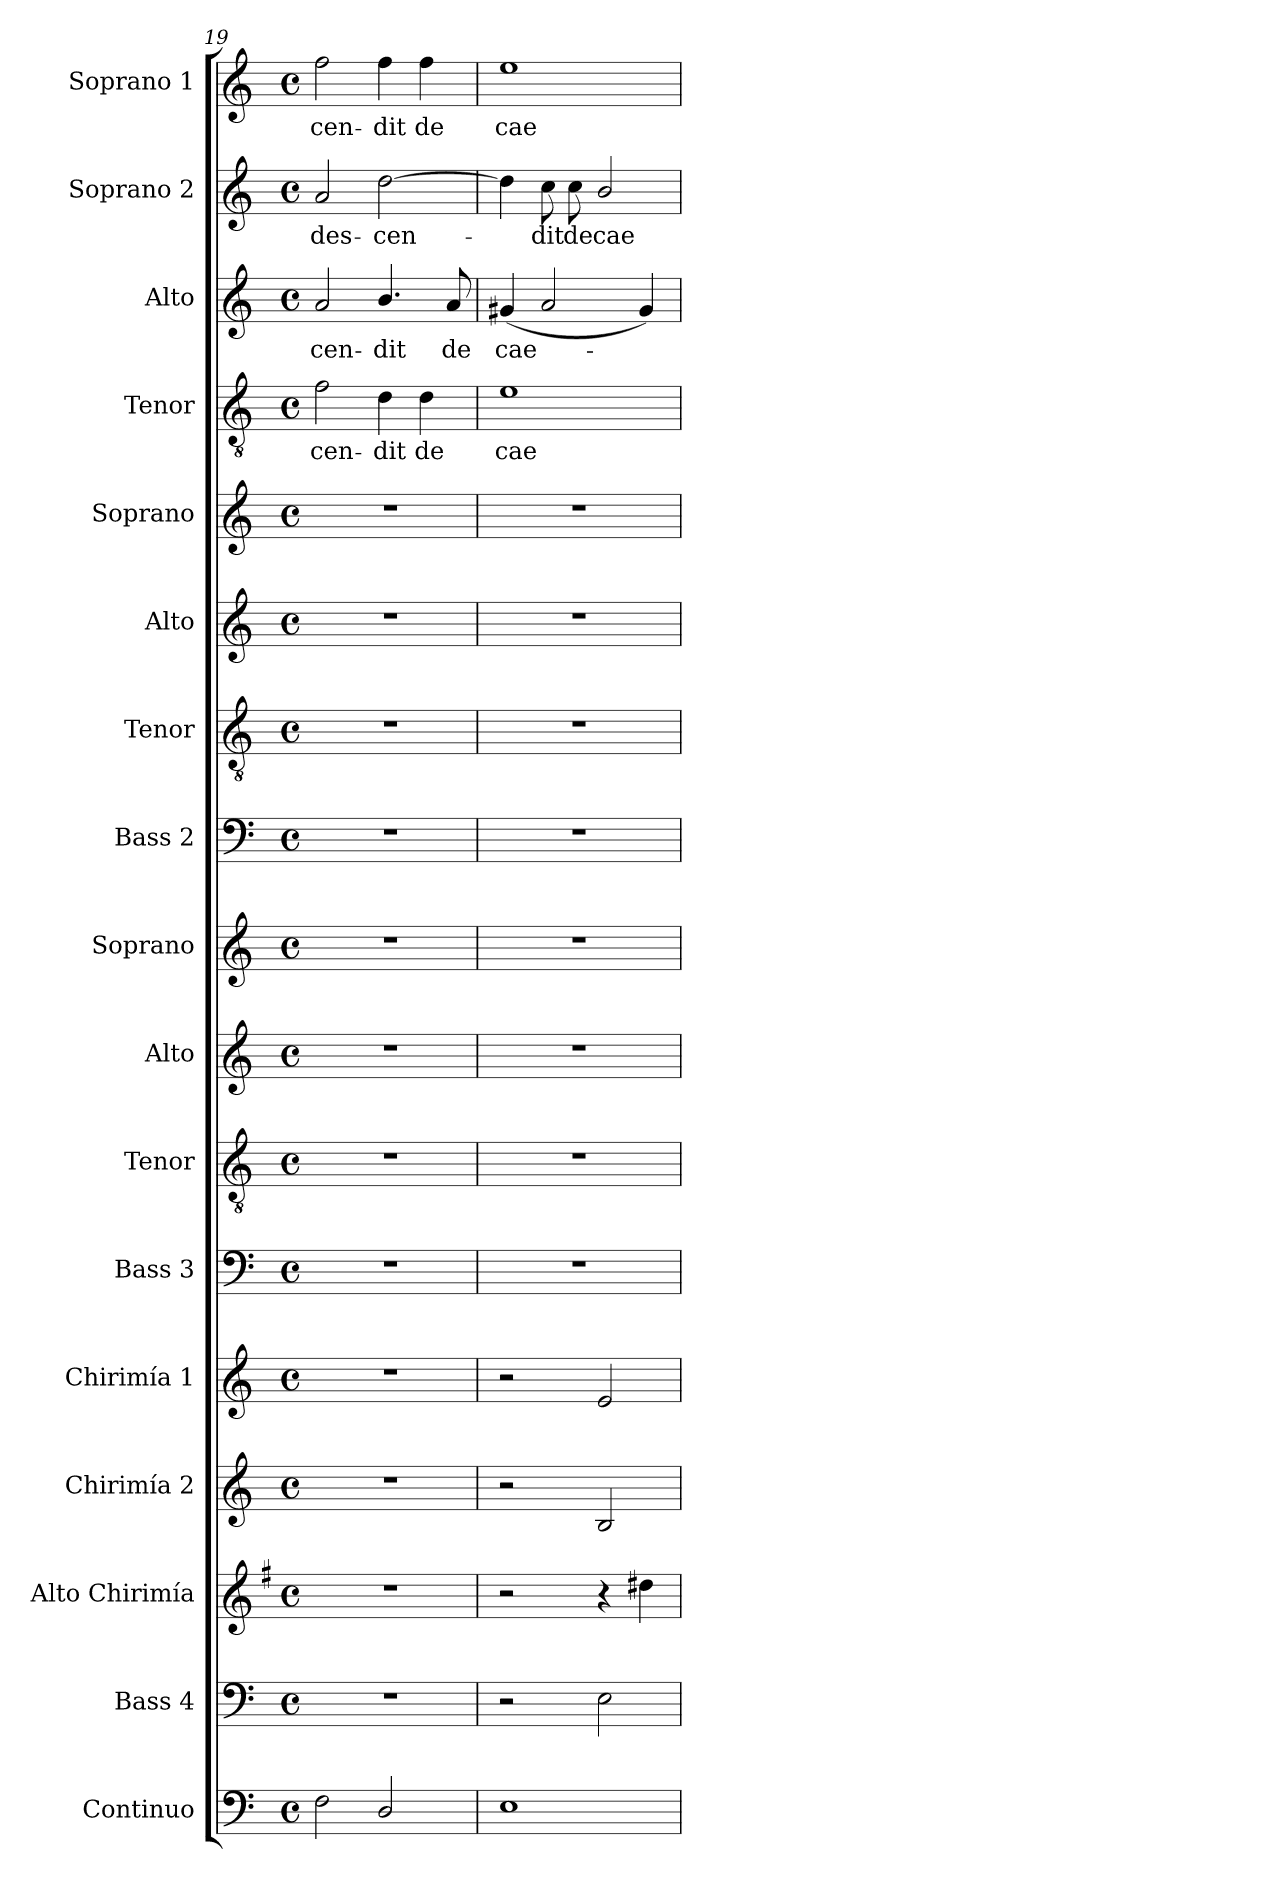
**kern	**kern	**kern	**kern	**kern	**kern	**kern	**kern	**kern	**kern	**kern	**kern	**kern	**kern	**text	**kern	**text	**kern	**text	**kern	**text
*part17	*part16	*part15	*part14	*part13	*part12	*part11	*part10	*part9	*part8	*part7	*part6	*part5	*part4	*part4	*part3	*part3	*part2	*part2	*part1	*part1
*staff17	*staff16	*staff15	*staff14	*staff13	*staff12	*staff11	*staff10	*staff9	*staff8	*staff7	*staff6	*staff5	*staff4	*staff4	*staff3	*staff3	*staff2	*staff2	*staff1	*staff1
*I"Continuo	*I"Bass  4	*I"Alto Chirimía	*I"Chirimía 2	*I"Chirimía 1	*I"Bass 3	*I"Tenor	*I"Alto	*I"Soprano	*I"Bass 2	*I"Tenor	*I"Alto	*I"Soprano	*I"Tenor	*	*I"Alto	*	*I"Soprano 2	*	*I"Soprano 1	*
*I'Cont.	*I'B4.	*I'Alt. Chi.	*I'Chi. 2	*I'Chi. 1	*I'B3.	*I'T.	*I'A.	*I'S.	*I'B2.	*I'T.	*I'A.	*I'S.	*I'T.	*	*I'A.	*	*I'S.	*	*I'S.	*
*clefF4	*clefF4	*clefG2	*clefG2	*clefG2	*clefF4	*clefGv2	*clefG2	*clefG2	*clefF4	*clefGv2	*clefG2	*clefG2	*clefGv2	*	*clefG2	*	*clefG2	*	*clefG2	*
*	*	*ITrd4c7	*	*	*	*ITrd7c12	*	*	*	*ITrd7c12	*	*	*ITrd7c12	*	*	*	*	*	*	*
*k[]	*k[]	*k[]	*k[]	*k[]	*k[]	*k[]	*k[]	*k[]	*k[]	*k[]	*k[]	*k[]	*k[]	*	*k[]	*	*k[]	*	*k[]	*
*C:	*C:	*C:	*C:	*C:	*C:	*C:	*C:	*C:	*C:	*C:	*C:	*C:	*C:	*	*C:	*	*C:	*	*C:	*
*M4/4	*M4/4	*M4/4	*M4/4	*M4/4	*M4/4	*M4/4	*M4/4	*M4/4	*M4/4	*M4/4	*M4/4	*M4/4	*M4/4	*	*M4/4	*	*M4/4	*	*M4/4	*
*met(c)	*met(c)	*met(c)	*met(c)	*met(c)	*met(c)	*met(c)	*met(c)	*met(c)	*met(c)	*met(c)	*met(c)	*met(c)	*met(c)	*	*met(c)	*	*met(c)	*	*met(c)	*
=19	=19	=19	=19	=19	=19	=19	=19	=19	=19	=19	=19	=19	=19	=19	=19	=19	=19	=19	=19	=19
!	!	!	!	!	!	!	!	!	!	!	!	!	!	!LO:LY:b:color=#000000	!	!	!	!	!	!
!	!	!	!	!	!	!	!	!	!	!	!	!	!	!	!	!LO:LY:b:color=#000000	!	!	!	!
!	!	!	!	!	!	!	!	!	!	!	!	!	!	!	!	!	!	!LO:LY:b:color=#000000	!	!
!	!	!	!	!	!	!	!	!	!	!	!	!	!	!	!	!	!	!	!	!LO:LY:b:color=#000000
2Fi\	1r	1r	1r	1r	1r	1r	1r	1r	1r	1r	1r	1r	2Fi\	-cen-	2ai/	-cen-	2ai/	des-	2ffi\	-cen-
!	!	!	!	!	!	!	!	!	!	!	!	!	!	!LO:LY:b:color=#000000	!	!	!	!	!	!
!	!	!	!	!	!	!	!	!	!	!	!	!	!	!	!	!LO:LY:b:color=#000000	!	!	!	!
!	!	!	!	!	!	!	!	!	!	!	!	!	!	!	!	!	!	!LO:LY:b:color=#000000	!	!
!	!	!	!	!	!	!	!	!	!	!	!	!	!	!	!	!	!	!	!	!LO:LY:b:color=#000000
2Di/	.	.	.	.	.	.	.	.	.	.	.	.	4Di\	-dit	4.bi/	-dit	[>2ddi\	-cen-	4ffi\	-dit
!	!	!	!	!	!	!	!	!	!	!	!	!	!	!LO:LY:b:color=#000000	!	!	!	!	!	!
!	!	!	!	!	!	!	!	!	!	!	!	!	!	!	!	!	!	!	!	!LO:LY:b:color=#000000
.	.	.	.	.	.	.	.	.	.	.	.	.	4Di\	de	.	.	.	.	4ffi\	de
!	!	!	!	!	!	!	!	!	!	!	!	!	!	!	!	!LO:LY:b:color=#000000	!	!	!	!
.	.	.	.	.	.	.	.	.	.	.	.	.	.	.	8ai/	de	.	.	.	.
=20	=20	=20	=20	=20	=20	=20	=20	=20	=20	=20	=20	=20	=20	=20	=20	=20	=20	=20	=20	=20
!	!	!	!	!	!	!	!	!	!	!	!	!	!	!LO:LY:b:color=#000000	!	!	!	!	!	!
!	!	!	!	!	!	!	!	!	!	!	!	!	!	!	!	!LO:LY:b:color=#000000	!	!	!	!
!	!	!	!	!	!	!	!	!	!	!	!	!	!	!	!	!	!	!	!	!LO:LY:b:color=#000000
1Ei	2r	2r	2r	2r	1r	1r	1r	1r	1r	1r	1r	1r	1Ei	cae-	(4g#Xi/	cae-	4ddi\]	.	1eei	cae-
!	!	!	!	!	!	!	!	!	!	!	!	!	!	!	!	!	!	!LO:LY:b:color=#000000	!	!
.	.	.	.	.	.	.	.	.	.	.	.	.	.	.	2ai/	.	8cci\	-dit	.	.
!	!	!	!	!	!	!	!	!	!	!	!	!	!	!	!	!	!	!LO:LY:b:color=#000000	!	!
.	.	.	.	.	.	.	.	.	.	.	.	.	.	.	.	.	8cci\	de	.	.
!	!	!	!	!	!	!	!	!	!	!	!	!	!	!	!	!	!	!LO:LY:b:color=#000000	!	!
.	2Ei\	4r	2Bi/	2ei/	.	.	.	.	.	.	.	.	.	.	.	.	2bi/	cae-	.	.
.	.	4g#Xi\	.	.	.	.	.	.	.	.	.	.	.	.	4g#i/)	.	.	.	.	.
=	=	=	=	=	=	=	=	=	=	=	=	=	=	=	=	=	=	=	=	=
*-	*-	*-	*-	*-	*-	*-	*-	*-	*-	*-	*-	*-	*-	*-	*-	*-	*-	*-	*-	*-
